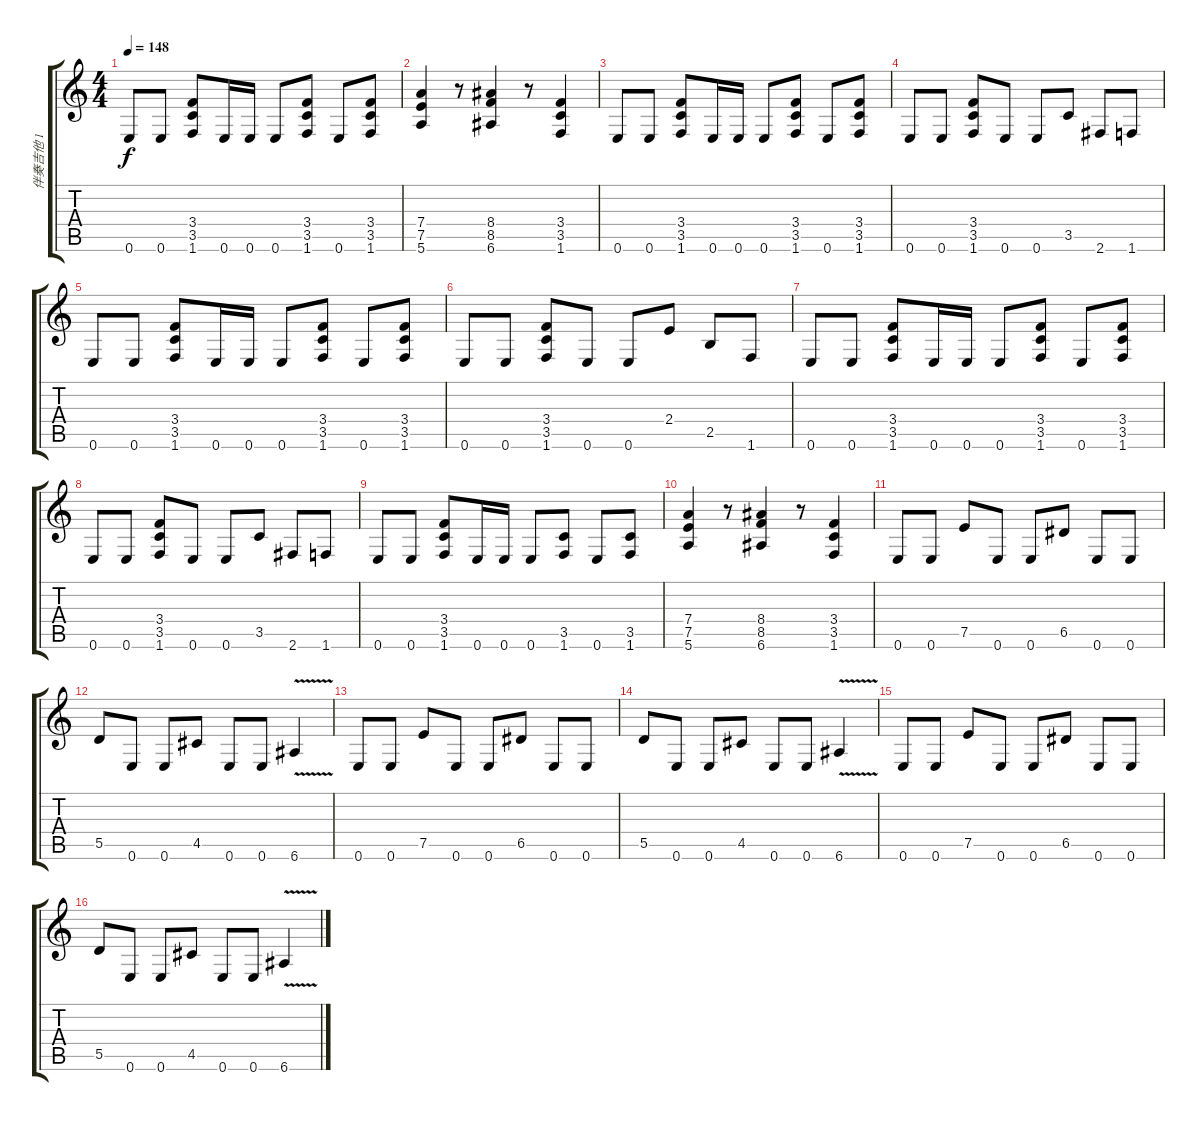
\track ("伴奏吉他 1" "伴奏吉他 1") {instrument overdrivenguitar}
\staff {score tabs}
\tuning (E4 B3 G3 D3 A2 E2) {hide}
\ts (4 4)
\tempo 148
\clef g2
\ks c
0.6.8{dy f} 0.6.8 (3.4 3.5 1.6).8 0.6.16 0.6.16 0.6.8 (3.4 3.5 1.6).8 0.6.8 (3.4 3.5 1.6).8 |
(7.4 7.5 5.6).4 r.8 (8.4 8.5 6.6).4 r.8 (3.4 3.5 1.6).4 |
0.6.8 0.6.8 (3.4 3.5 1.6).8 0.6.16 0.6.16 0.6.8 (3.4 3.5 1.6).8 0.6.8 (3.4 3.5 1.6).8 |
0.6.8 0.6.8 (3.4 3.5 1.6).8 0.6.8 0.6.8 3.5.8 2.6.8 1.6.8 |
0.6.8 0.6.8 (3.4 3.5 1.6).8 0.6.16 0.6.16 0.6.8 (3.4 3.5 1.6).8 0.6.8 (3.4 3.5 1.6).8 |
0.6.8 0.6.8 (3.4 3.5 1.6).8 0.6.8 0.6.8 2.4.8 2.5.8 1.6.8 |
0.6.8 0.6.8 (3.4 3.5 1.6).8 0.6.16 0.6.16 0.6.8 (3.4 3.5 1.6).8 0.6.8 (3.4 3.5 1.6).8 |
0.6.8 0.6.8 (3.4 3.5 1.6).8 0.6.8 0.6.8 3.5.8 2.6.8 1.6.8 |
0.6.8 0.6.8 (3.4 3.5 1.6).8 0.6.16 0.6.16 0.6.8 (3.5 1.6).8 0.6.8 (3.5 1.6).8 |
(7.4 7.5 5.6).4 r.8 (8.4 8.5 6.6).4 r.8 (3.4 3.5 1.6).4 |
0.6.8 0.6.8 7.5.8 0.6.8 0.6.8 6.5.8 0.6.8 0.6.8 |
5.5.8 0.6.8 0.6.8 4.5.8 0.6.8 0.6.8 6.6{v}.4 |
0.6.8 0.6.8 7.5.8 0.6.8 0.6.8 6.5.8 0.6.8 0.6.8 |
5.5.8 0.6.8 0.6.8 4.5.8 0.6.8 0.6.8 6.6{v}.4 |
0.6.8 0.6.8 7.5.8 0.6.8 0.6.8 6.5.8 0.6.8 0.6.8 |
5.5.8 0.6.8 0.6.8 4.5.8 0.6.8 0.6.8 6.6{v}.4
